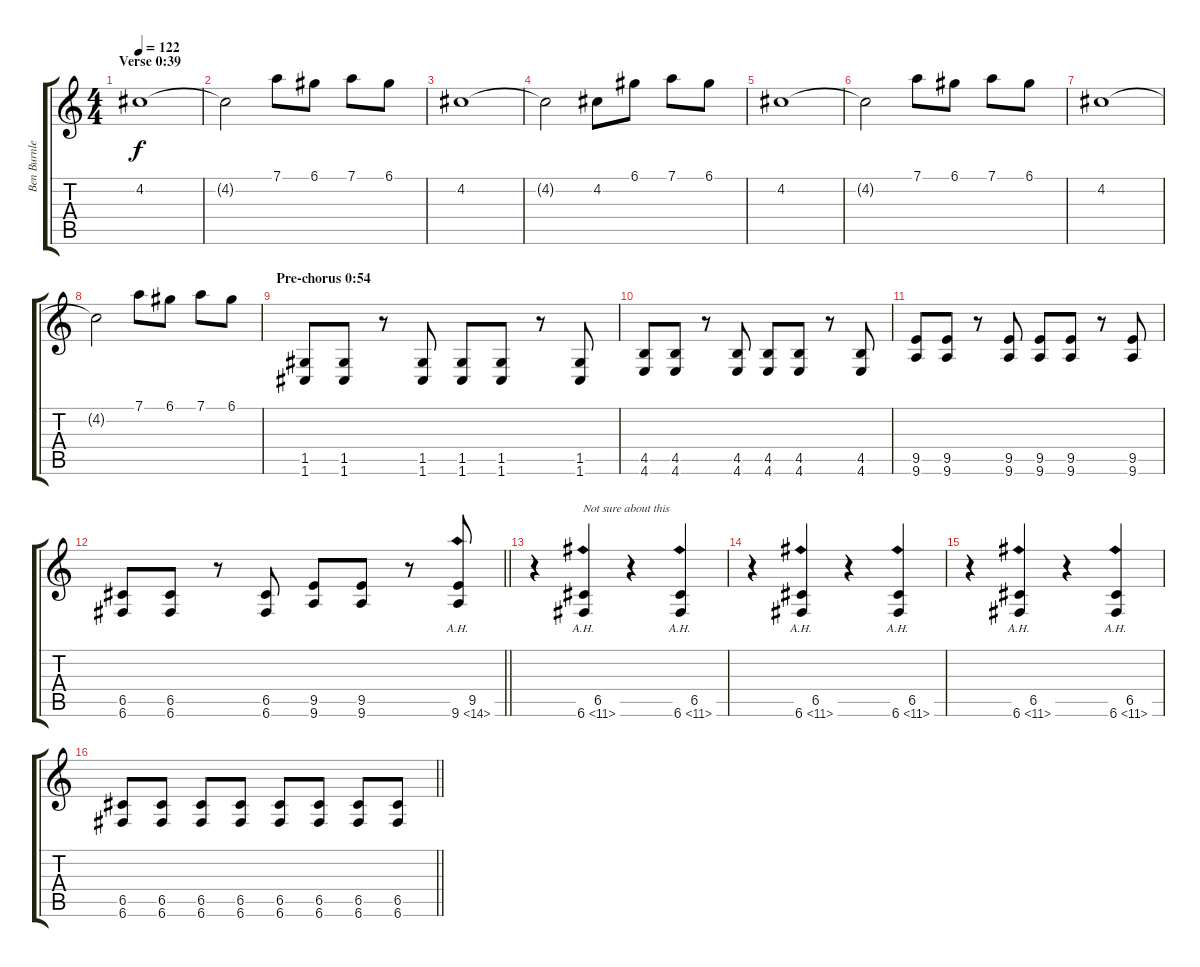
\track ("Ben Burnley [Guitar]" "Ben Burnle") {instrument distortionguitar}
\staff {score tabs}
\tuning (D4 A3 F3 C3 G2 C2) {hide}
\ts (4 4)
\section ("" "Verse 0:39")
\tempo 122
\clef g2
\ks c
4.2.1{dy f} |
4.2{t}.2 7.1.8 6.1.8 7.1.8 6.1.8 |
4.2.1 |
4.2{t}.2 4.2.8 6.1.8 7.1.8 6.1.8 |
4.2.1 |
4.2{t}.2 7.1.8 6.1.8 7.1.8 6.1.8 |
4.2.1 |
4.2{t}.2 7.1.8 6.1.8 7.1.8 6.1.8 |
\section ("" "Pre-chorus 0:54")
(1.5 1.6).8 (1.5 1.6).8 r.8 (1.5 1.6).8 (1.5 1.6).8 (1.5 1.6).8 r.8 (1.5 1.6).8 |
(4.5 4.6).8 (4.5 4.6).8 r.8 (4.5 4.6).8 (4.5 4.6).8 (4.5 4.6).8 r.8 (4.5 4.6).8 |
(9.5 9.6).8 (9.5 9.6).8 r.8 (9.5 9.6).8 (9.5 9.6).8 (9.5 9.6).8 r.8 (9.5 9.6).8 |
\barLineRight lightlight
(6.5 6.6).8 (6.5 6.6).8 r.8 (6.5 6.6).8 (9.5 9.6).8 (9.5 9.6).8 r.8 (9.5 9.6{ah 5}).8 |
r.4 (6.5 6.6{ah 5}).4{txt "Not sure about this "} r.4 (6.5 6.6{ah 5}).4 |
r.4 (6.5 6.6{ah 5}).4 r.4 (6.5 6.6{ah 5}).4 |
r.4 (6.5 6.6{ah 5}).4 r.4 (6.5 6.6{ah 5}).4 |
\barLineRight lightlight
(6.5 6.6).8 (6.5 6.6).8 (6.5 6.6).8 (6.5 6.6).8 (6.5 6.6).8 (6.5 6.6).8 (6.5 6.6).8 (6.5 6.6).8
